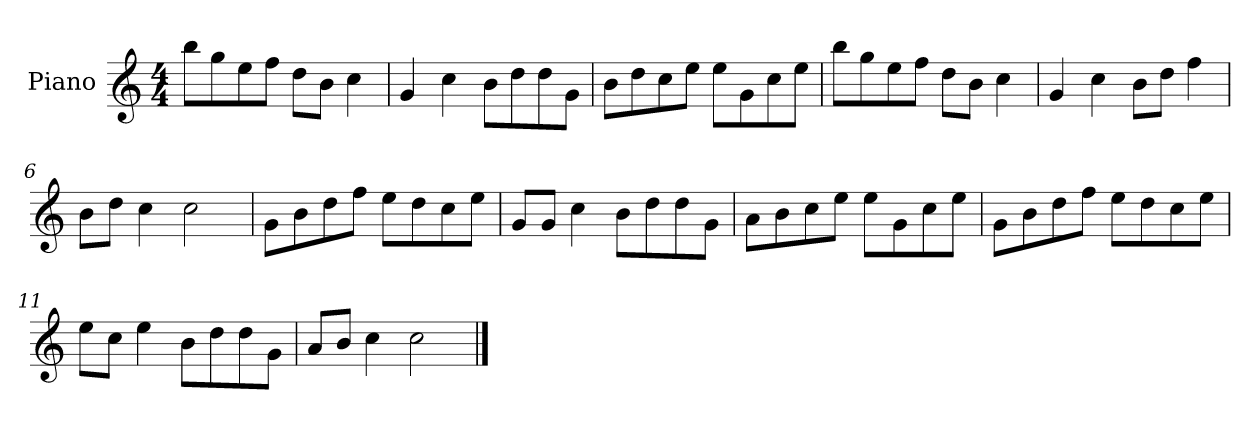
**kern
*part1
*staff1
*I"Piano
*I'P-no
*clefG2
*k[]
*M4/4
*MM90
=1
8bb\L
8gg\
8ee\
8ff\J
8dd\L
8b\J
4cc\
=2
4g/
4cc\
8b\L
8dd\
8dd\
8g\J
=3
8b\L
8dd\
8cc\
8ee\J
8ee\L
8g\
8cc\
8ee\J
=4
8bb\L
8gg\
8ee\
8ff\J
8dd\L
8b\J
4cc\
=5
4g/
4cc\
8b\L
8dd\J
4ff\
=6
8b\L
8dd\J
4cc\
2cc\
!!LO:LB:g=z
=7
8g\L
8b\
8dd\
8ff\J
8ee\L
8dd\
8cc\
8ee\J
=8
8g/L
8g/J
4cc\
8b\L
8dd\
8dd\
8g\J
=9
8a\L
8b\
8cc\
8ee\J
8ee\L
8g\
8cc\
8ee\J
=10
8g\L
8b\
8dd\
8ff\J
8ee\L
8dd\
8cc\
8ee\J
=11
8ee\L
8cc\J
4ee\
8b\L
8dd\
8dd\
8g\J
=12
8a/L
8b/J
4cc\
2cc\
==
*-
